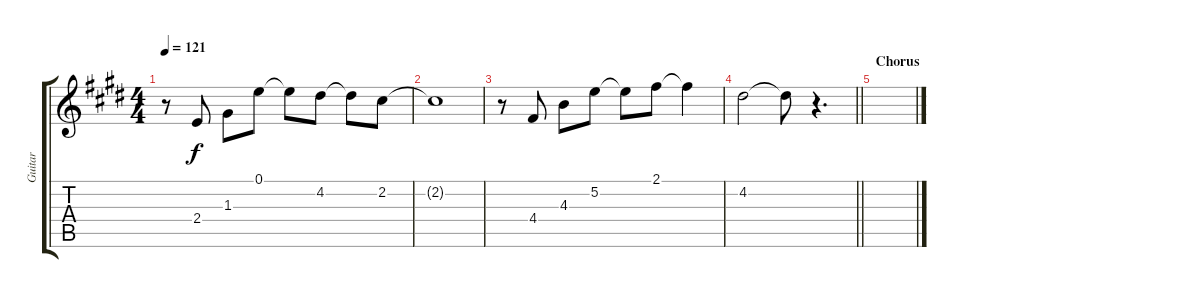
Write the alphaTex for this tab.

\track ("Guitar" "Guitar") {instrument overdrivenguitar}
\staff {score tabs}
\tuning (E4 B3 G3 D3 A2 E2) {hide}
\ts (4 4)
\tempo 121
\clef g2
\ks e
r.8{dy f} 2.4.8 1.3.8 0.1.8 0.1{t}.8 4.2.8 4.2{t}.8 2.2.8 |
2.2{t}.1 |
r.8 4.4.8 4.3.8 5.2.8 5.2{t}.8 2.1.8 2.1{t}.4 |
\barLineRight lightlight
4.2.2 4.2{t}.8 r.4{d} |
\section ("" "Chorus")
